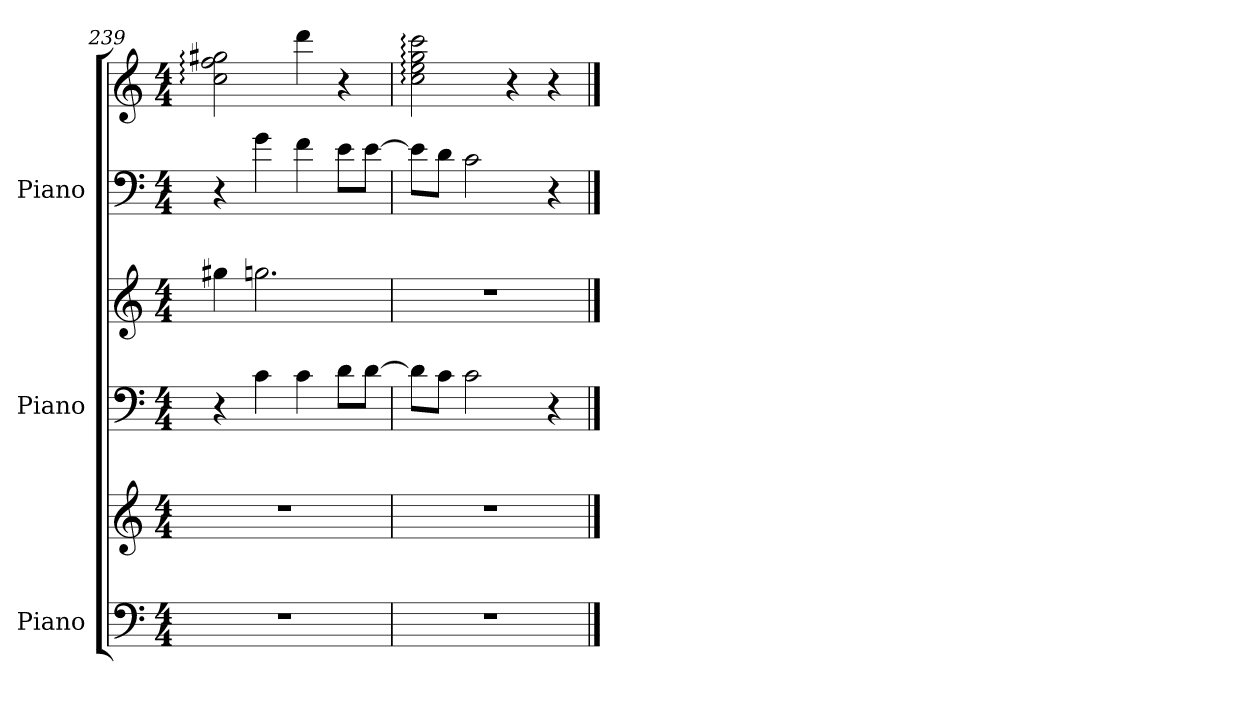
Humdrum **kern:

**kern	**kern	**kern	**kern	**kern	**kern
*part3	*part3	*part2	*part2	*part1	*part1
*staff6	*staff5	*staff4	*staff3	*staff2	*staff1
*I"Piano	*	*I"Piano	*	*I"Piano	*
*I'Pno.	*	*I'Pno.	*	*I'Pno.	*
*clefF4	*clefG2	*clefF4	*clefG2	*clefF4	*clefG2
*k[]	*k[]	*k[]	*k[]	*k[]	*k[]
*M4/4	*M4/4	*M4/4	*M4/4	*M4/4	*M4/4
=239	=239	=239	=239	=239	=239
1r	1r	4r	4gg#X\	4r	2cc\: 2ff\: 2gg#X\:
.	.	4c\	2.ggn\	4g\	.
.	.	4c\	.	4f\	4ddd\
.	.	8d\L	.	8e\L	4r
.	.	[8d\J	.	[8e\J	.
=240	=240	=240	=240	=240	=240
1r	1r	8d\L]	1r	8e\L]	2cc\: 2ee\: 2gg\: 2ccc\:
.	.	8c\J	.	8d\J	.
.	.	2c\	.	2c\	.
.	.	.	.	.	4r
.	.	4r	.	4r	4r
==	==	==	==	==	==
*-	*-	*-	*-	*-	*-
